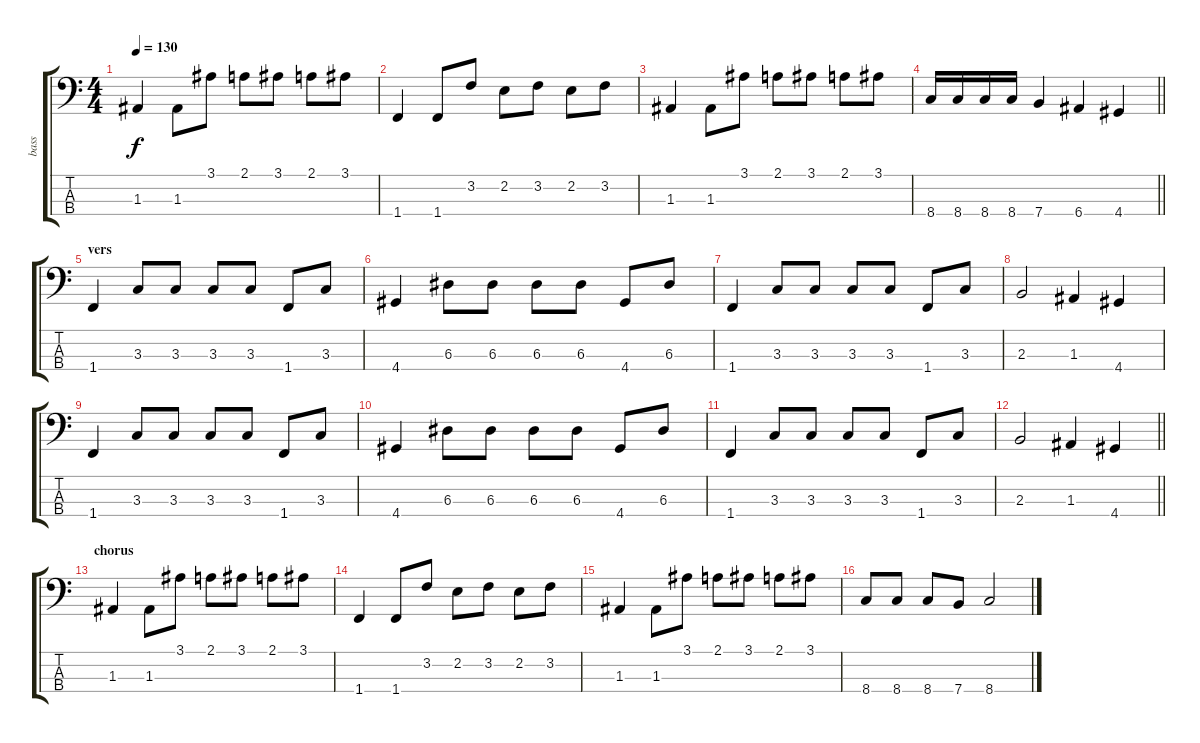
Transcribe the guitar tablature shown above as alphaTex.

\track ("bass" "bass") {instrument electricbassfinger}
\staff {score tabs}
\tuning (G2 D2 A1 E1) {hide}
\ts (4 4)
\tempo 130
\clef f4
\ks c
1.3.4{dy f} 1.3.8 3.1.8 2.1.8 3.1.8 2.1.8 3.1.8 |
1.4.4 1.4.8 3.2.8 2.2.8 3.2.8 2.2.8 3.2.8 |
1.3.4 1.3.8 3.1.8 2.1.8 3.1.8 2.1.8 3.1.8 |
\barLineRight lightlight
8.4.16 8.4.16 8.4.16 8.4.16 7.4.4 6.4.4 4.4.4 |
\section ("" "vers")
1.4.4 3.3.8 3.3.8 3.3.8 3.3.8 1.4.8 3.3.8 |
4.4.4 6.3.8 6.3.8 6.3.8 6.3.8 4.4.8 6.3.8 |
1.4.4 3.3.8 3.3.8 3.3.8 3.3.8 1.4.8 3.3.8 |
2.3.2 1.3.4 4.4.4 |
1.4.4 3.3.8 3.3.8 3.3.8 3.3.8 1.4.8 3.3.8 |
4.4.4 6.3.8 6.3.8 6.3.8 6.3.8 4.4.8 6.3.8 |
1.4.4 3.3.8 3.3.8 3.3.8 3.3.8 1.4.8 3.3.8 |
\barLineRight lightlight
2.3.2 1.3.4 4.4.4 |
\section ("" "chorus")
1.3.4 1.3.8 3.1.8 2.1.8 3.1.8 2.1.8 3.1.8 |
1.4.4 1.4.8 3.2.8 2.2.8 3.2.8 2.2.8 3.2.8 |
1.3.4 1.3.8 3.1.8 2.1.8 3.1.8 2.1.8 3.1.8 |
8.4.8 8.4.8 8.4.8 7.4.8 8.4.2
